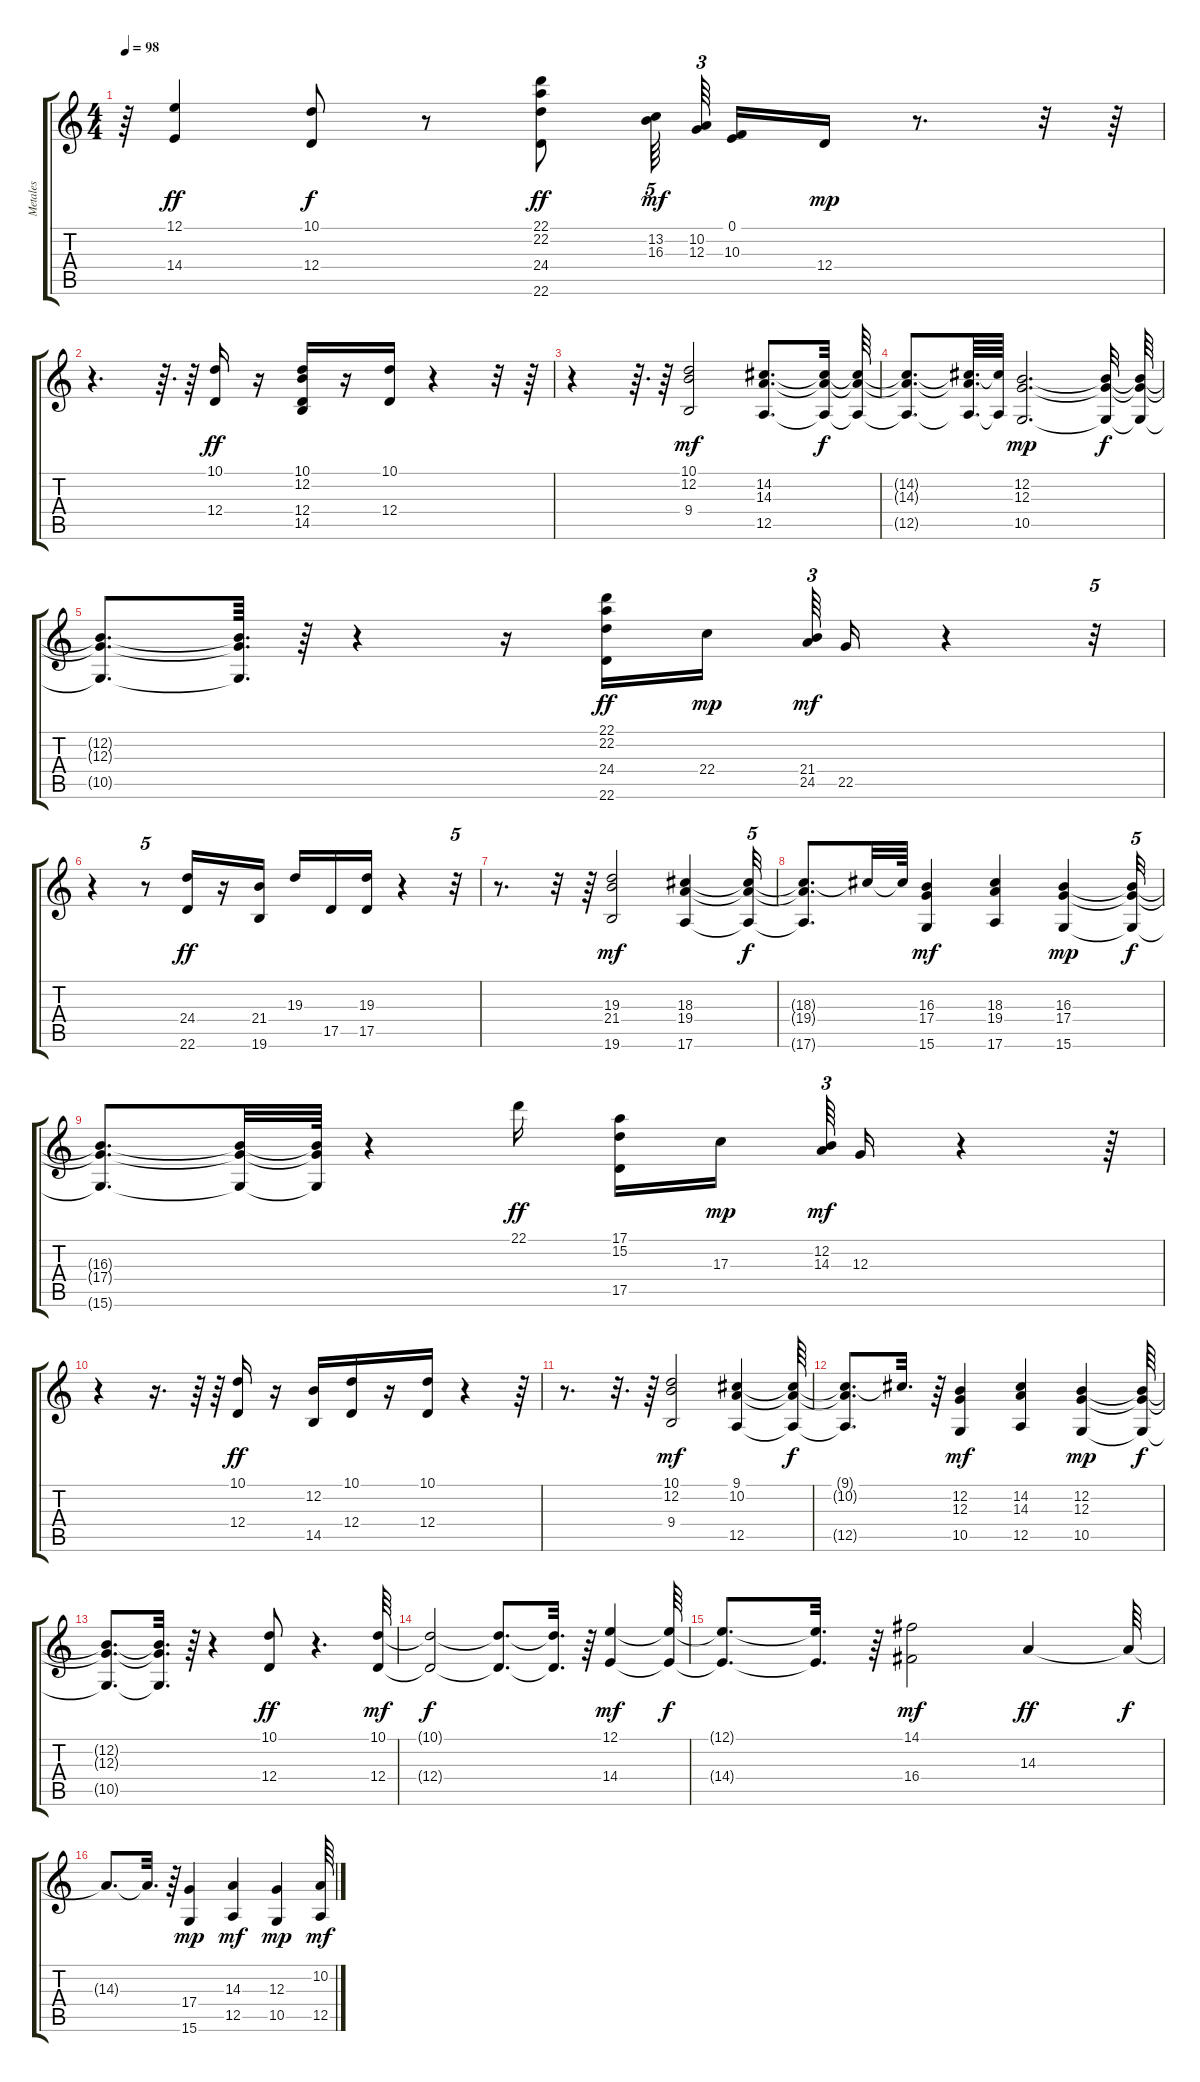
\track ("Metales" "Metales") {instrument brasssection}
\staff {score tabs}
\tuning (E4 B3 G3 D3 A2 E2) {hide}
\ts (4 4)
\tempo 98
\clef g2
\ks c
r.64{dy f} (12.1 14.4).4{dy ff} (10.1 12.4).8{dy f} r.8 (22.1 22.2 24.4 22.6).8{dy ff} (13.2 16.3).64{tu (5 4) dy mf} (10.2 12.3).64{tu (3 2) beam splitsecondary} (0.1 10.3).16 12.4.16{dy mp} r.8{d} r.32 r.64 |
r.4{d} r.64{d} r.64 (10.1 12.4).16{dy ff} r.16 (10.1 12.2 12.4 14.5).16 r.16 (10.1 12.4).16 r.4 r.32 r.64 |
r.4 r.64{d} r.64 (10.1 12.2 9.4).2{dy mf} (14.2 14.3 12.5).8{d} (14.2{t} 14.3{t} 12.5{t}).32{dy f} (14.2{t} 14.3{t} 12.5{t}).64 |
(14.2{t} 14.3{t} 12.5{t}).8{d} (14.2{t} 14.3{t} 12.5{t}).64{d} (14.2{t} 12.5{t}).64 (12.2 12.3 10.5).2{d dy mp} (12.2{t} 12.3{t} 10.5{t}).32{dy f} (12.2{t} 12.3{t} 10.5{t}).64 |
(12.2{t} 12.3{t} 10.5{t}).8{d} (12.2{t} 12.3{t} 10.5{t}).64{d} r.64 r.4 r.16 (22.1 22.2 24.4 22.6).16{dy ff} 22.4.16{dy mp beam splitsecondary} (21.4 24.5).64{tu (3 2) dy mf} 22.5.16 r.4 r.32{tu (5 4)} |
r.4 r.8{tu (5 4)} (24.4 22.6).16{dy ff} r.16 (21.4 19.6).16 19.3.16 17.5.16 (19.3 17.5).16 r.4 r.32{tu (5 4)} |
r.8{d} r.32 r.64 (19.3 21.4 19.6).2{dy mf} (18.3 19.4 17.6).4 (18.3{t} 19.4{t} 17.6{t}).32{tu (5 4) dy f} |
(18.3{t} 19.4{t} 17.6{t}).8{d} 18.3{t}.32 18.3{t}.64 (16.3 17.4 15.6).4{dy mf} (18.3 19.4 17.6).4 (16.3 17.4 15.6).4{dy mp} (16.3{t} 17.4{t} 15.6{t}).32{tu (5 4) dy f} |
(16.3{t} 17.4{t} 15.6{t}).8{d} (16.3{t} 17.4{t} 15.6{t}).32 (16.3{t} 17.4{t} 15.6{t}).64 r.4 22.1.16{dy ff} (17.1 15.2 17.5).16 17.3.16{dy mp beam splitsecondary} (12.2 14.3).64{tu (3 2) dy mf} 12.3.16 r.4 r.64 |
r.4 r.16{d} r.64 r.64 (10.1 12.4).16{dy ff} r.16 (12.2 14.5).16 (10.1 12.4).16 r.16 (10.1 12.4).16 r.4 r.64 |
r.8{d} r.32{d} r.64 (10.1 12.2 9.4).2{dy mf} (9.1 10.2 12.5).4 (9.1{t} 10.2{t} 12.5{t}).64{dy f} |
(9.1{t} 10.2{t} 12.5{t}).8{d} 9.1{t}.32{d} r.64 (12.2 12.3 10.5).4{dy mf} (14.2 14.3 12.5).4 (12.2 12.3 10.5).4{dy mp} (12.2{t} 12.3{t} 10.5{t}).64{dy f} |
(12.2{t} 12.3{t} 10.5{t}).8{d} (12.2{t} 12.3{t} 10.5{t}).32{d} r.64 r.4 (10.1 12.4).8{dy ff} r.4{d} (10.1 12.4).64{dy mf} |
(10.1{t} 12.4{t}).2{dy f} (10.1{t} 12.4{t}).8{d} (10.1{t} 12.4{t}).32{d} r.64 (12.1 14.4).4{dy mf} (12.1{t} 14.4{t}).64{dy f} |
(12.1{t} 14.4{t}).8{d} (12.1{t} 14.4{t}).32{d} r.64 (14.1 16.4).2{dy mf} 14.3.4{dy ff} 14.3{t}.64{dy f} |
14.3{t}.8{d} 14.3{t}.32{d} r.64 (17.4 15.6).4{dy mp} (14.3 12.5).4{dy mf} (12.3 10.5).4{dy mp} (10.2 12.5).64{dy mf}
